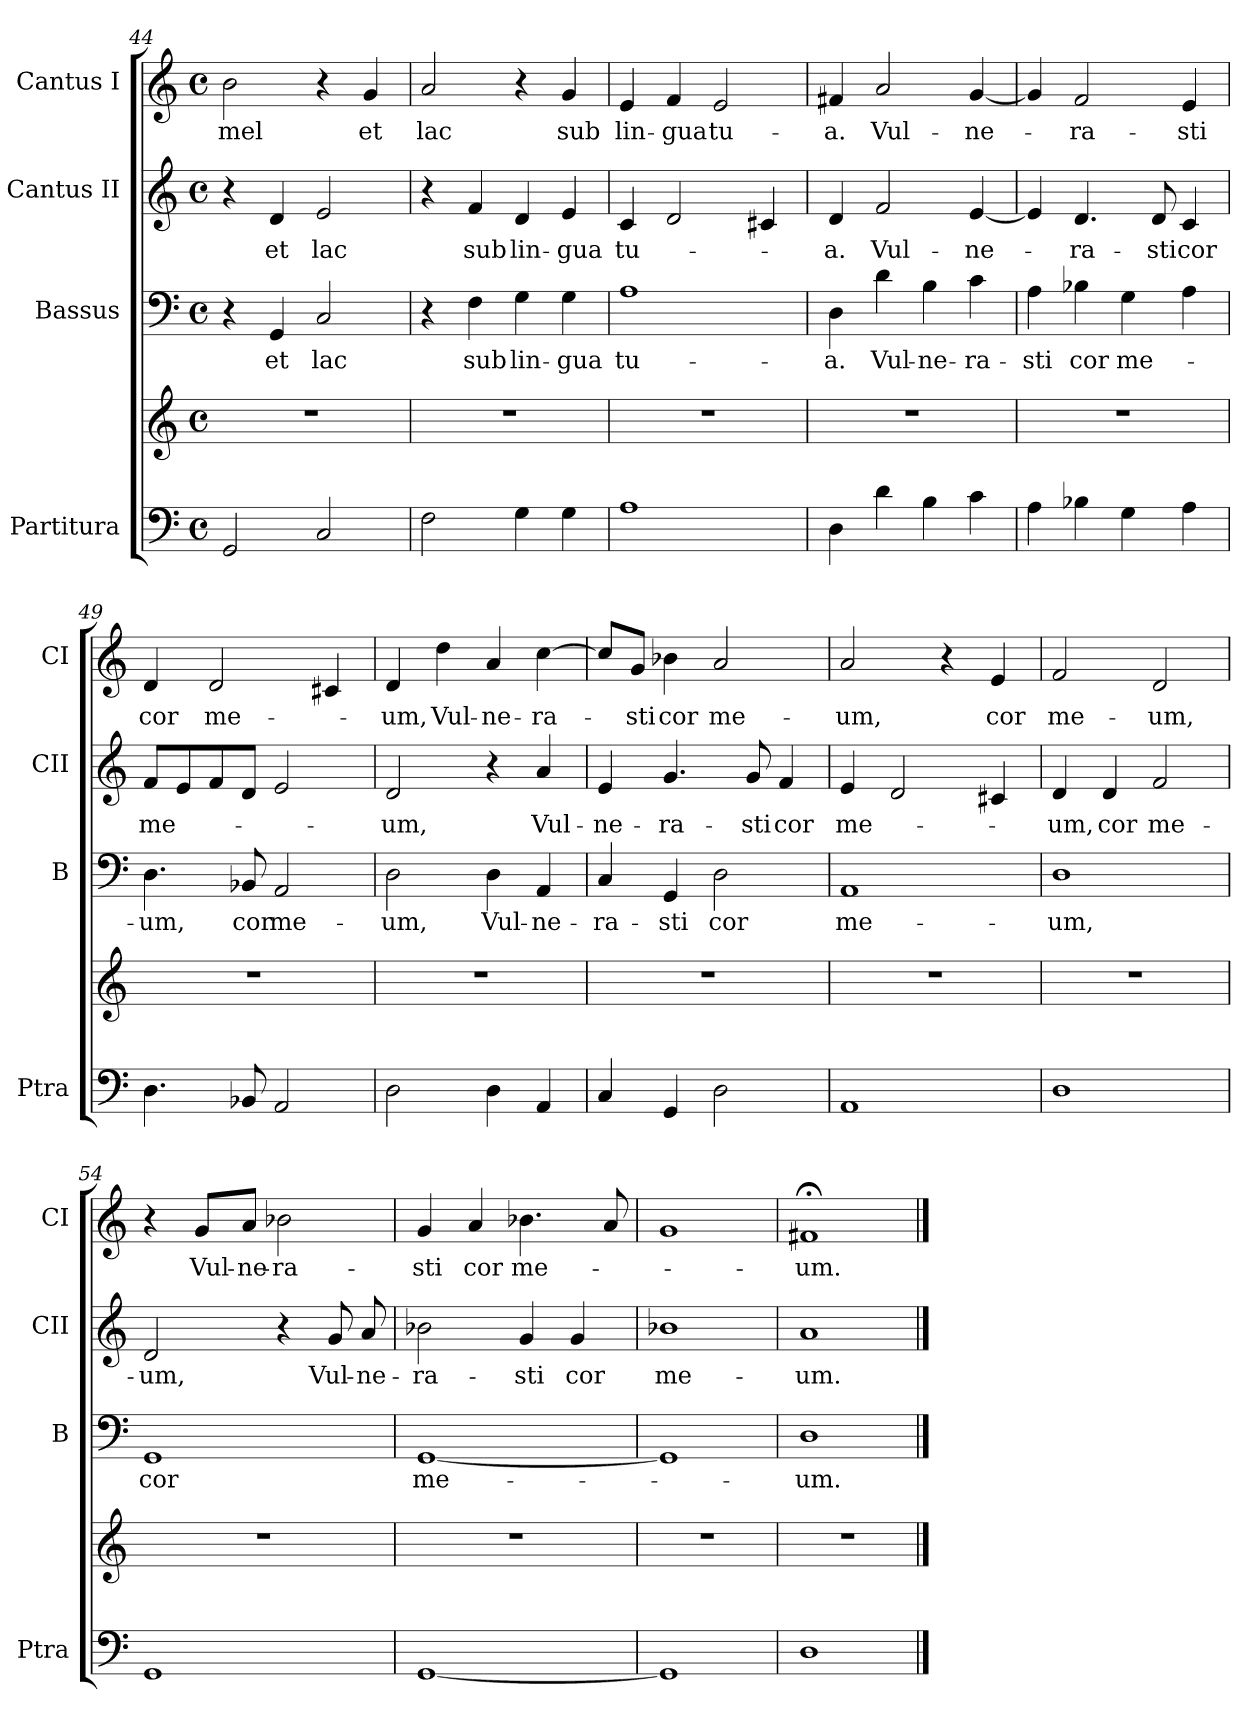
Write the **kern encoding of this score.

**kern	**kern	**kern	**text	**kern	**text	**kern	**text
*part4	*part4	*part3	*part3	*part2	*part2	*part1	*part1
*staff5	*staff4	*staff3	*staff3	*staff2	*staff2	*staff1	*staff1
*I"Partitura	*	*I"Bassus	*	*I"Cantus II	*	*I"Cantus I	*
*I'Ptra	*	*I'B	*	*I'CII	*	*I'CI	*
*clefF4	*clefG2	*clefF4	*	*clefG2	*	*clefG2	*
*k[]	*k[]	*k[]	*	*k[]	*	*k[]	*
*C:	*C:	*C:	*	*C:	*	*C:	*
*M4/4	*M4/4	*M4/4	*	*M4/4	*	*M4/4	*
*met(c)	*met(c)	*met(c)	*	*met(c)	*	*met(c)	*
=44	=44	=44	=44	=44	=44	=44	=44
!	!	!	!	!	!	!	!LO:LY:b
2GG/	1r	4r	.	4r	.	2b\	mel
!	!	!	!LO:LY:b	!	!LO:LY:b	!	!
.	.	4GG/	et	4d/	et	.	.
!	!	!	!LO:LY:b	!	!LO:LY:b	!	!
2C/	.	2C/	lac	2e/	lac	4r	.
!	!	!	!	!	!	!	!LO:LY:b
.	.	.	.	.	.	4g/	et
!!LO:LB:g=z
=45	=45	=45	=45	=45	=45	=45	=45
!	!	!	!	!	!	!	!LO:LY:b
2F\	1r	4r	.	4r	.	2a/	lac
!	!	!	!LO:LY:b	!	!LO:LY:b	!	!
.	.	4F\	sub	4f/	sub	.	.
!	!	!	!LO:LY:b	!	!LO:LY:b	!	!
4G\	.	4G\	lin-	4d/	lin-	4r	.
!	!	!	!LO:LY:b	!	!LO:LY:b	!	!LO:LY:b
4G\	.	4G\	-gua	4e/	-gua	4g/	sub
=46	=46	=46	=46	=46	=46	=46	=46
!	!	!	!LO:LY:b	!	!LO:LY:b	!	!LO:LY:b
1A	1r	1A	tu-	4c/	tu-	4e/	lin-
!	!	!	!	!	!	!	!LO:LY:b
.	.	.	.	2d/	.	4f/	-gua
!	!	!	!	!	!	!	!LO:LY:b
.	.	.	.	.	.	2e/	tu-
.	.	.	.	4c#X/	.	.	.
=47	=47	=47	=47	=47	=47	=47	=47
!	!	!	!LO:LY:b	!	!LO:LY:b	!	!LO:LY:b
4D\	1r	4D\	-a.	4d/	-a.	4f#X/	-a.
!	!	!	!LO:LY:b	!	!LO:LY:b	!	!LO:LY:b
4d\	.	4d\	Vul-	2f/	Vul-	2a/	Vul-
!	!	!	!LO:LY:b	!	!	!	!
4B\	.	4B\	-ne-	.	.	.	.
!	!	!	!LO:LY:b	!	!LO:LY:b	!	!LO:LY:b
4c\	.	4c\	-ra-	[4e/	-ne-	[4g/	-ne-
=48	=48	=48	=48	=48	=48	=48	=48
!	!	!	!LO:LY:b	!	!	!	!
4A\	1r	4A\	-sti	4e/]	.	4g/]	.
!	!	!	!LO:LY:b	!	!LO:LY:b	!	!LO:LY:b
4B-X\	.	4B-X\	cor	4.d/	-ra-	2f/	-ra-
!	!	!	!LO:LY:b	!	!	!	!
4G\	.	4G\	me-	.	.	.	.
!	!	!	!	!	!LO:LY:b	!	!
.	.	.	.	8d/	-sti	.	.
!	!	!	!	!	!LO:LY:b	!	!LO:LY:b
4A\	.	4A\	.	4c/	cor	4e/	-sti
=49	=49	=49	=49	=49	=49	=49	=49
!	!	!	!LO:LY:b	!	!LO:LY:b	!	!LO:LY:b
4.D\	1r	4.D\	-um,	8f/L	me-	4d/	cor
.	.	.	.	8e/	.	.	.
!	!	!	!	!	!	!	!LO:LY:b
.	.	.	.	8f/	.	2d/	me-
!	!	!	!LO:LY:b	!	!	!	!
8BB-X/	.	8BB-X/	cor	8d/J	.	.	.
!	!	!	!LO:LY:b	!	!	!	!
2AA/	.	2AA/	me-	2e/	.	.	.
.	.	.	.	.	.	4c#X/	.
=50	=50	=50	=50	=50	=50	=50	=50
!	!	!	!LO:LY:b	!	!LO:LY:b	!	!LO:LY:b
2D\	1r	2D\	-um,	2d/	-um,	4d/	-um,
!	!	!	!	!	!	!	!LO:LY:b
.	.	.	.	.	.	4dd\	Vul-
!	!	!	!LO:LY:b	!	!	!	!LO:LY:b
4D\	.	4D\	Vul-	4r	.	4a/	-ne-
!	!	!	!LO:LY:b	!	!LO:LY:b	!	!LO:LY:b
4AA/	.	4AA/	-ne-	4a/	Vul-	[4cc\	-ra-
!!LO:LB:g=z
=51	=51	=51	=51	=51	=51	=51	=51
!	!	!	!LO:LY:b	!	!LO:LY:b	!	!
4C/	1r	4C/	-ra-	4e/	-ne-	8cc/L]	.
!	!	!	!	!	!	!	!LO:LY:b
.	.	.	.	.	.	8g/J	-sti
!	!	!	!LO:LY:b	!	!LO:LY:b	!	!LO:LY:b
4GG/	.	4GG/	-sti	4.g/	-ra-	4b-X\	cor
!	!	!	!LO:LY:b	!	!	!	!LO:LY:b
2D\	.	2D\	cor	.	.	2a/	me-
!	!	!	!	!	!LO:LY:b	!	!
.	.	.	.	8g/	-sti	.	.
!	!	!	!	!	!LO:LY:b	!	!
.	.	.	.	4f/	cor	.	.
=52	=52	=52	=52	=52	=52	=52	=52
!	!	!	!LO:LY:b	!	!LO:LY:b	!	!LO:LY:b
1AA	1r	1AA	me-	4e/	me-	2a/	-um,
.	.	.	.	2d/	.	.	.
.	.	.	.	.	.	4r	.
!	!	!	!	!	!	!	!LO:LY:b
.	.	.	.	4c#X/	.	4e/	cor
=53	=53	=53	=53	=53	=53	=53	=53
!	!	!	!LO:LY:b	!	!LO:LY:b	!	!LO:LY:b
1D	1r	1D	-um,	4d/	-um,	2f/	me-
!	!	!	!	!	!LO:LY:b	!	!
.	.	.	.	4d/	cor	.	.
!	!	!	!	!	!LO:LY:b	!	!LO:LY:b
.	.	.	.	2f/	me-	2d/	-um,
=54	=54	=54	=54	=54	=54	=54	=54
!	!	!	!LO:LY:b	!	!LO:LY:b	!	!
1GG	1r	1GG	cor	2d/	-um,	4r	.
!	!	!	!	!	!	!	!LO:LY:b
.	.	.	.	.	.	8g/L	Vul-
!	!	!	!	!	!	!	!LO:LY:b
.	.	.	.	.	.	8a/J	-ne-
!	!	!	!	!	!	!	!LO:LY:b
.	.	.	.	4r	.	2b-X\	-ra-
!	!	!	!	!	!LO:LY:b	!	!
.	.	.	.	8g/	Vul-	.	.
!	!	!	!	!	!LO:LY:b	!	!
.	.	.	.	8a/	-ne-	.	.
=55	=55	=55	=55	=55	=55	=55	=55
!	!	!	!LO:LY:b	!	!LO:LY:b	!	!LO:LY:b
[1GG	1r	[1GG	me-	2b-X\	-ra-	4g/	-sti
!	!	!	!	!	!	!	!LO:LY:b
.	.	.	.	.	.	4a/	cor
!	!	!	!	!	!LO:LY:b	!	!LO:LY:b
.	.	.	.	4g/	-sti	4.b-X\	me-
!	!	!	!	!	!LO:LY:b	!	!
.	.	.	.	4g/	cor	.	.
.	.	.	.	.	.	8a/	.
=56	=56	=56	=56	=56	=56	=56	=56
!	!	!	!	!	!LO:LY:b	!	!
1GG]	1r	1GG]	.	1b-X	me-	1g	.
=57	=57	=57	=57	=57	=57	=57	=57
!	!	!	!LO:LY:b	!	!LO:LY:b	!	!LO:LY:b
1D	1r	1D	-um.	1a	-um.	1f#X;<	-um.
==	==	==	==	==	==	==	==
*-	*-	*-	*-	*-	*-	*-	*-
